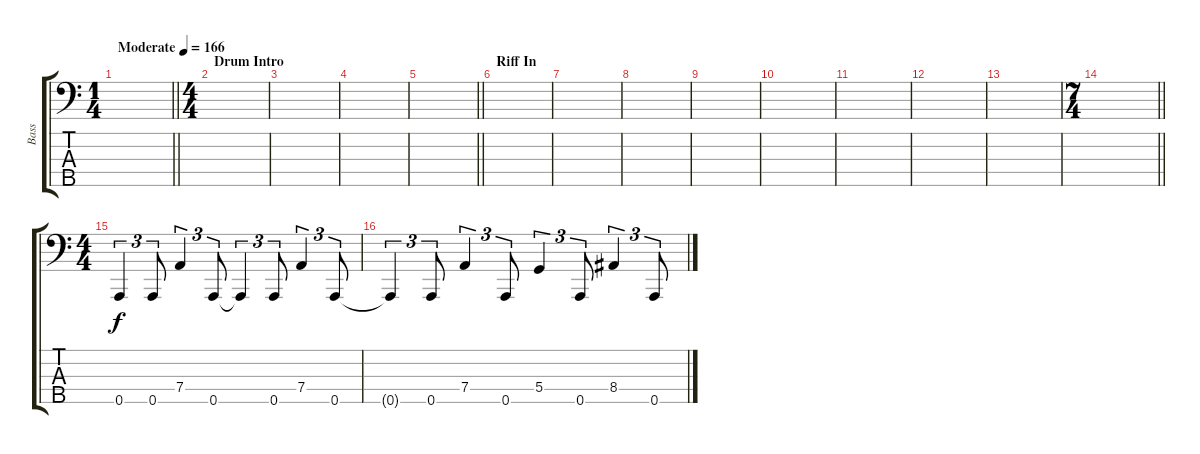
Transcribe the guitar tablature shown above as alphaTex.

\track ("Bass" "Bass") {instrument slapbass2}
\staff {score tabs}
\tuning (F2 C2 G1 D1 A0) {hide}
\ts (1 4)
\tempo (166 "Moderate")
\clef f4
\barLineRight lightlight
\ks c
|
\ts (4 4)
\section ("" "Drum Intro")
|
|
|
\barLineRight lightlight
|
\section ("" "Riff In")
|
|
|
|
|
|
|
|
\ts (7 4)
\barLineRight lightlight
|
\ts (4 4)
\section ("" "")
0.5.4{tu (3 2)} 0.5.8{tu (3 2)} 7.4.4{tu (3 2)} 0.5.8{tu (3 2)} 0.5{t}.4{tu (3 2)} 0.5.8{tu (3 2)} 7.4.4{tu (3 2)} 0.5.8{tu (3 2)} |
0.5{t}.4{tu (3 2)} 0.5.8{tu (3 2)} 7.4.4{tu (3 2)} 0.5.8{tu (3 2)} 5.4.4{tu (3 2)} 0.5.8{tu (3 2)} 8.4.4{tu (3 2)} 0.5.8{tu (3 2)}
